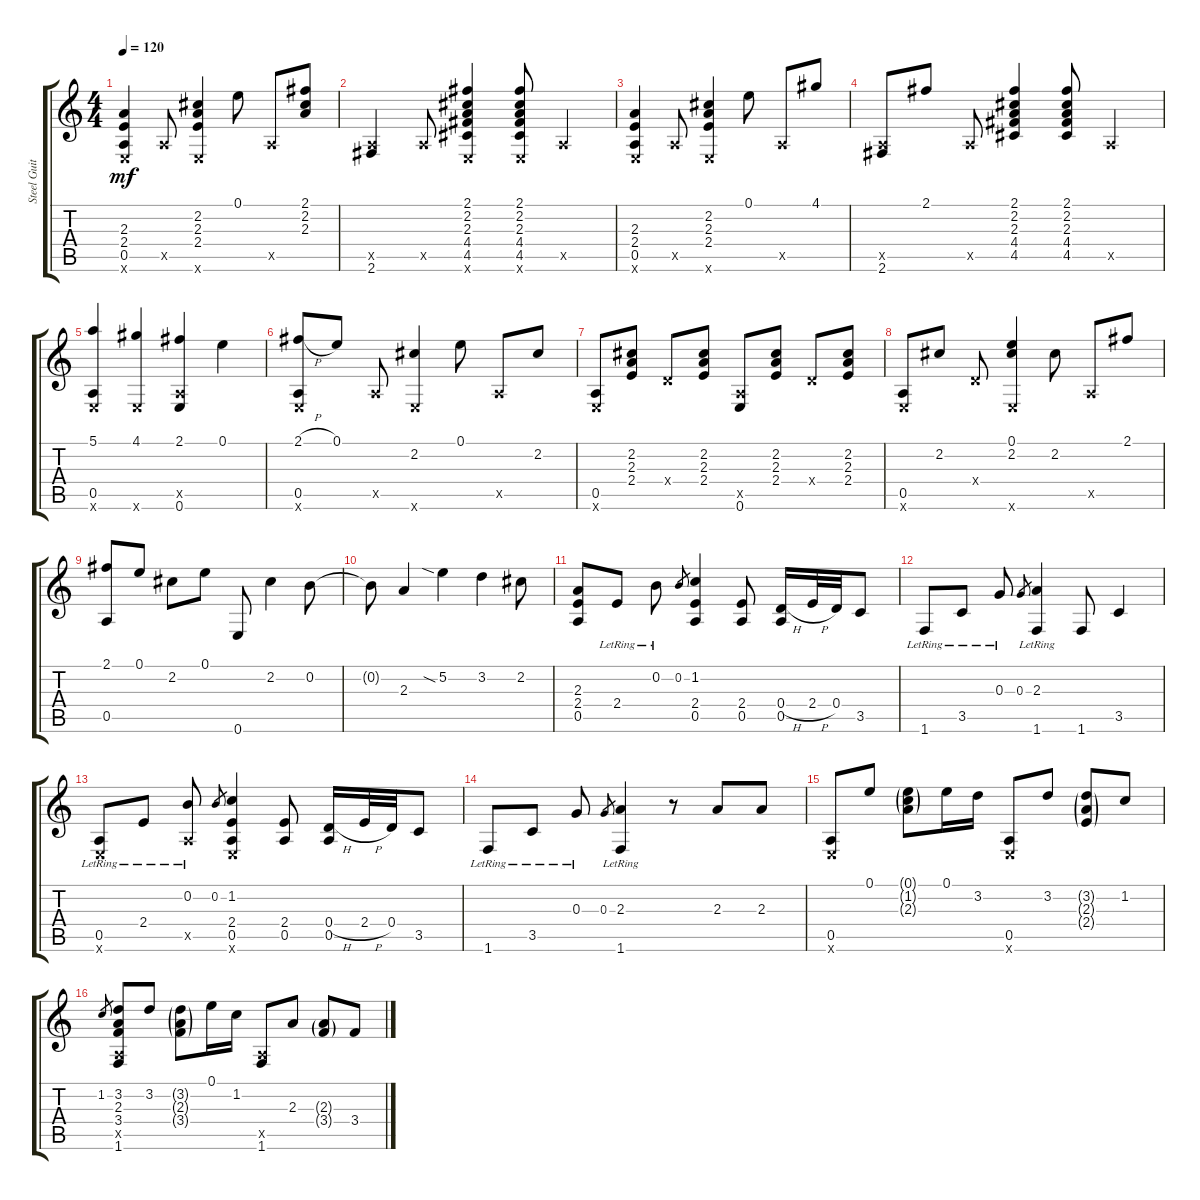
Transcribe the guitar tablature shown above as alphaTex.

\track ("Steel Guitar" "Steel Guit") {instrument acousticguitarsteel}
\staff {score tabs}
\tuning (E4 B3 G3 D3 A2 E2) {hide}
\ts (4 4)
\tempo 120
\clef g2
\ks c
(2.3 2.4 0.5 0.6{x}).4{dy mf} 0.5{x}.8 (2.2 2.3 2.4 0.6{x}).4 0.1.8 0.5{x}.8 (2.1 2.2 2.3).8 |
(0.5{x} 2.6).4 0.5{x}.8 (2.1 2.2 2.3 4.4 4.5 0.6{x}).4 (2.1 2.2 2.3 4.4 4.5 0.6{x}).8 0.5{x}.4 |
(2.3 2.4 0.5 0.6{x}).4 0.5{x}.8 (2.2 2.3 2.4 0.6{x}).4 0.1.8 0.5{x}.8 4.1.8 |
(0.5{x} 2.6).8 2.1.8 0.5{x}.8 (2.1 2.2 2.3 4.4 4.5).4 (2.1 2.2 2.3 4.4 4.5).8 0.5{x}.4 |
(5.1 0.5 0.6{x}).4 (4.1 0.6{x}).4 (2.1 0.5{x} 0.6).4 0.1.4 |
(2.1{h} 0.5 0.6{x}).8 0.1.8 0.5{x}.8 (2.2 0.6{x}).4 0.1.8 0.5{x}.8 2.2.8 |
(0.5 0.6{x}).8 (2.2 2.3 2.4).8 0.4{x}.8 (2.2 2.3 2.4).8 (0.5{x} 0.6).8 (2.2 2.3 2.4).8 0.4{x}.8 (2.2 2.3 2.4).8 |
(0.5 0.6{x}).8 2.2.8 0.4{x}.8 (0.1 2.2 0.6{x}).4 2.2.8 0.5{x}.8 2.1.8 |
(2.1 0.5).8 0.1.8 2.2.8 0.1.8 0.6.8 2.2.4 0.2.8 |
0.2{t}.8 2.3.4 5.2{sia}.4 3.2.4 2.2.8 |
(2.3 2.4 0.5).8 2.4{lr}.8 0.2{lr}.8 0.2.8{gr} (1.2 2.4 0.5).4 (2.4 0.5).8 (0.4{h} 0.5).16 2.4{h}.32 0.4.32 3.5.8 |
1.6{lr}.8 3.5{lr}.8 0.3{lr}.8 0.3.8{gr} (2.3{lr} 1.6{lr}).4 1.6.8 3.5.4 |
(0.5{lr} 0.6{x}).8 2.4{lr}.8 (0.2{lr} 0.5{x}).8 0.2.8{gr} (1.2 2.4 0.5 0.6{x}).4 (2.4 0.5).8 (0.4{h} 0.5).16 2.4{h}.32 0.4.32 3.5.8 |
1.6{lr}.8 3.5{lr}.8 0.3{lr}.8 0.3.8{gr} (2.3{lr} 1.6{lr}).4 r.8 2.3.8 2.3.8 |
(0.5 0.6{x}).8 0.1.8 (0.1{g} 1.2{g} 2.3{g}).8 0.1.16 3.2.16 (0.5 0.6{x}).8 3.2.8 (3.2{g} 2.3{g} 2.4{g}).8 1.2.8 |
1.2.8{gr} (3.2 2.3 3.4 0.5{x} 1.6).8 3.2.8 (3.2{g} 2.3{g} 3.4{g}).8 0.1.16 1.2.16 (0.5{x} 1.6).8 2.3.8 (2.3{g} 3.4{g}).8 3.4.8
